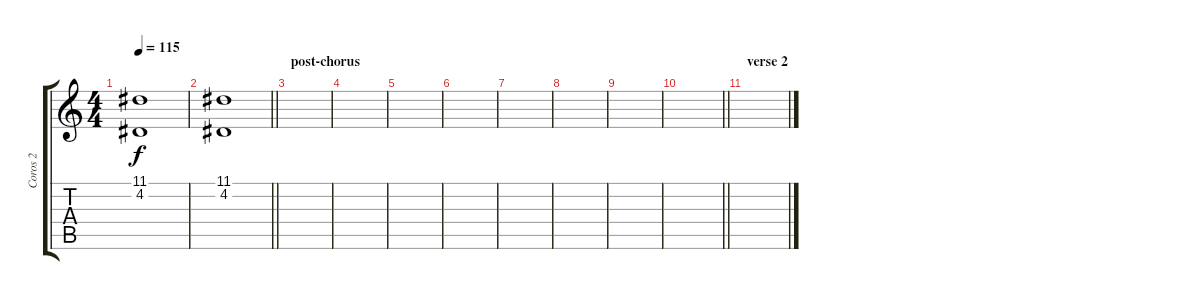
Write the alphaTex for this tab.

\track ("Coros 2" "Coros 2") {instrument piccolo}
\staff {score tabs}
\tuning (E4 B3 G3 D3 A2 E2) {hide}
\ts (4 4)
\tempo 115
\clef g2
\ks c
(11.1 4.2).1{dy f} |
\barLineRight lightlight
(11.1 4.2).1 |
\section ("" "post-chorus")
|
|
|
|
|
|
|
\barLineRight lightlight
|
\section ("" "verse 2")
